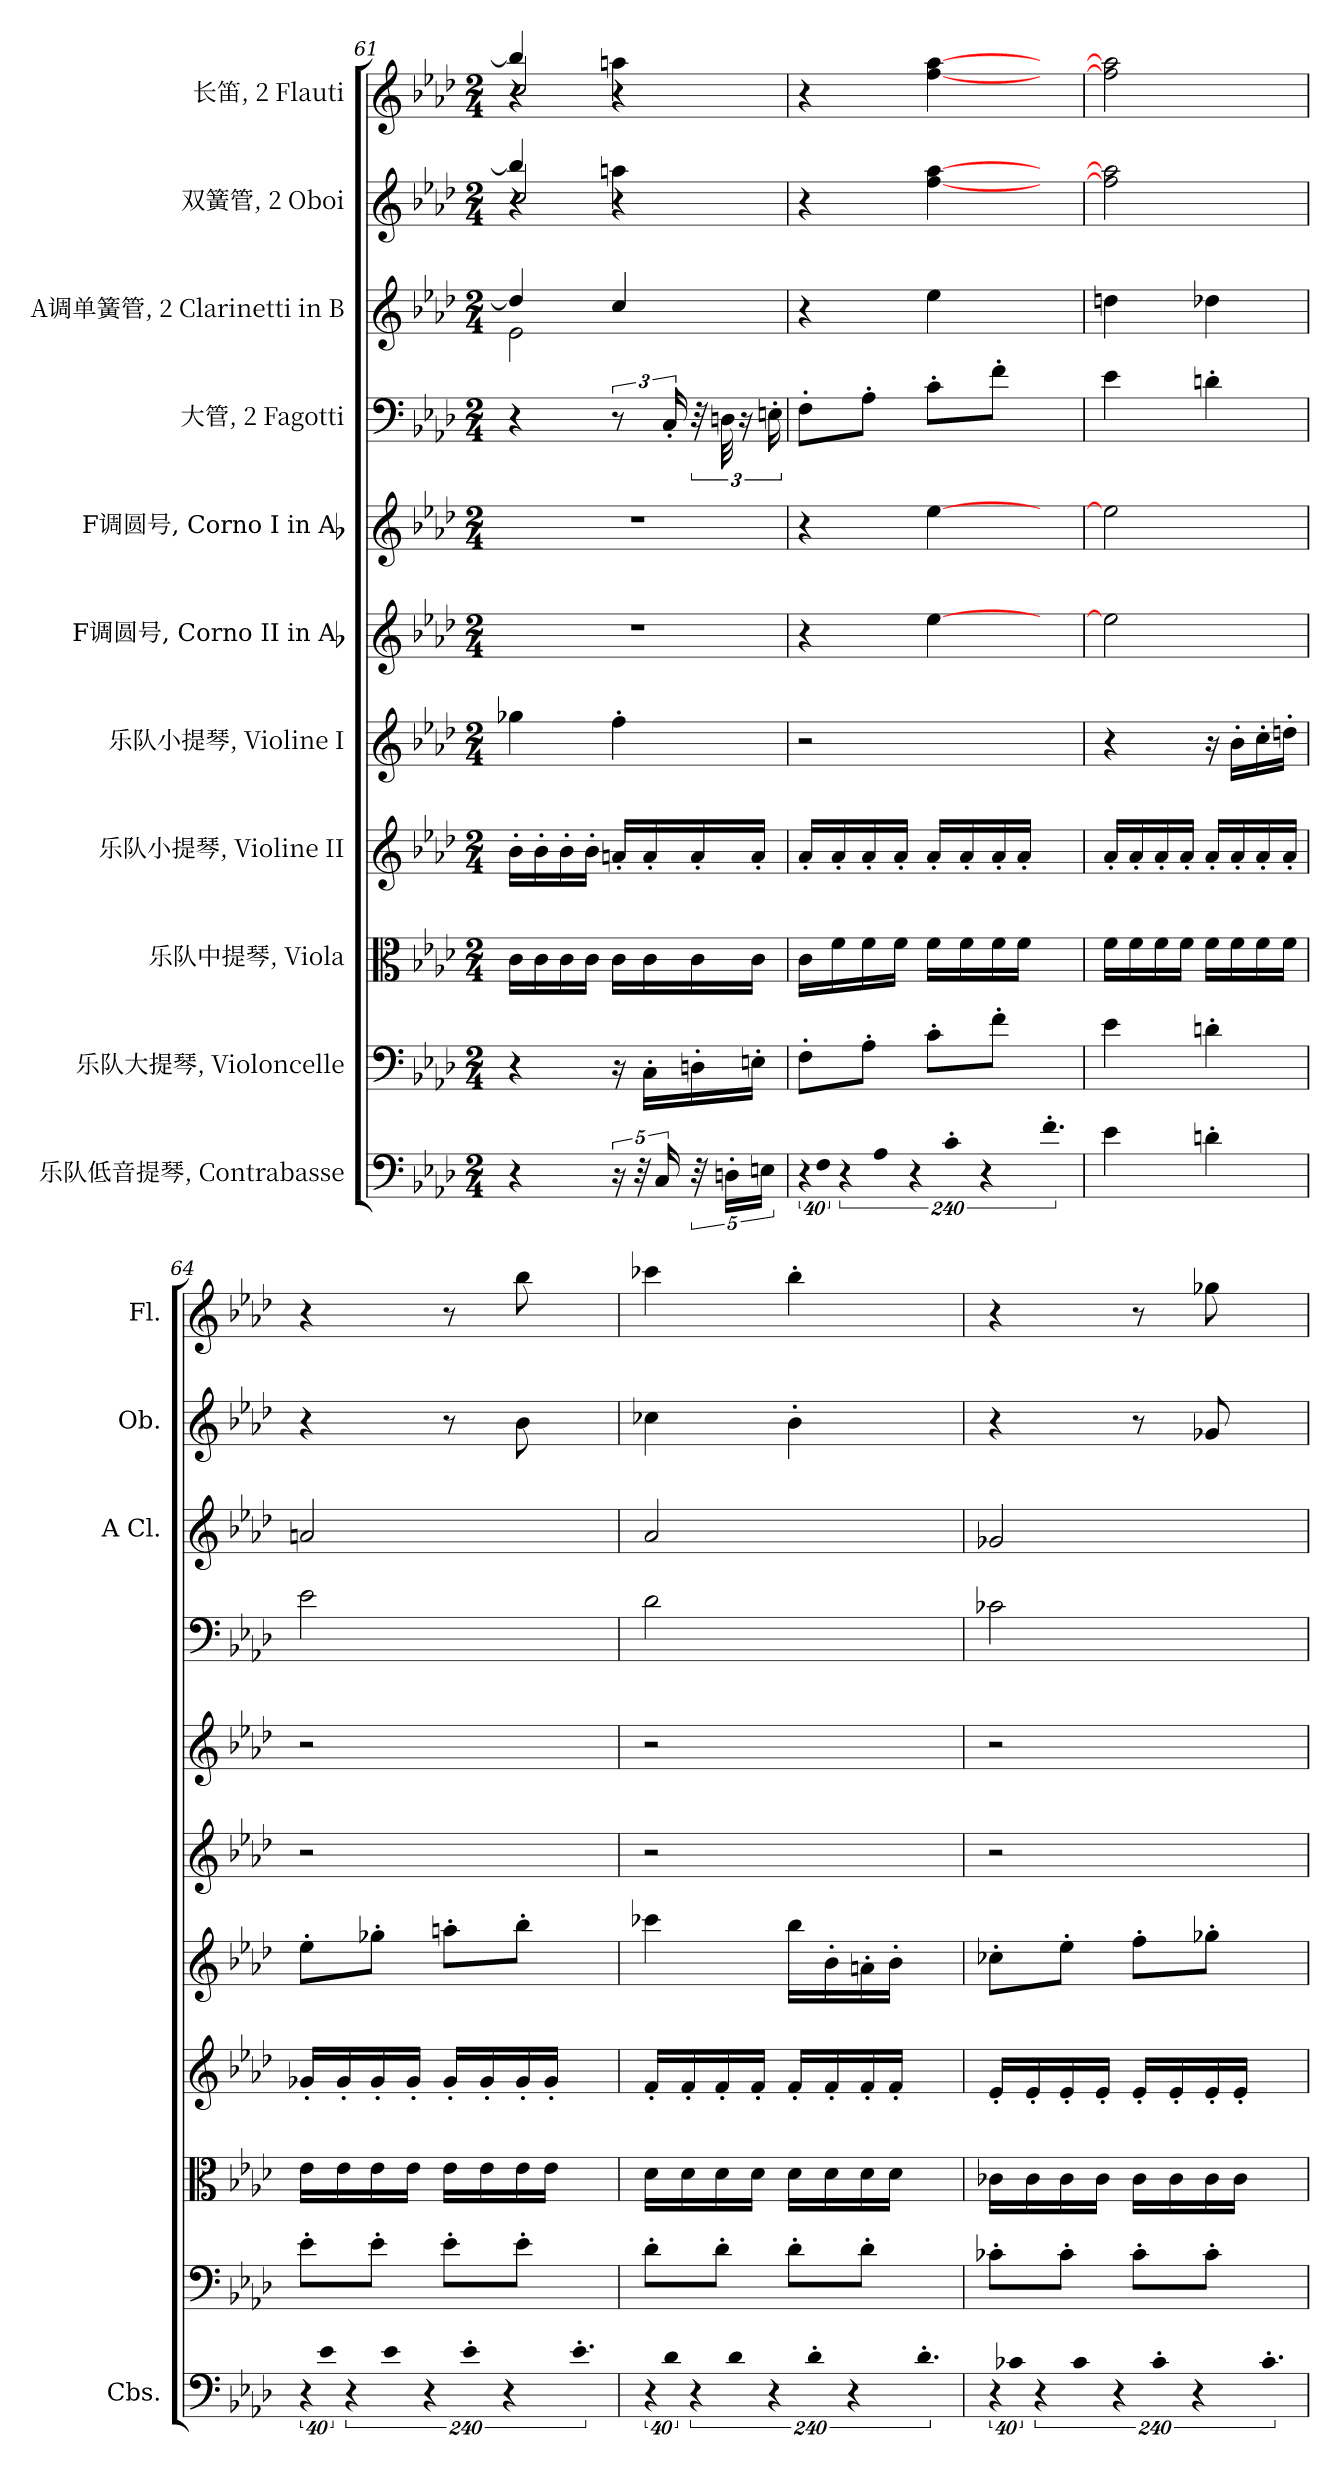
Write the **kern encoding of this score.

**kern	**kern	**kern	**kern	**kern	**kern	**kern	**kern	**kern	**kern	**kern
*part11	*part10	*part9	*part8	*part7	*part6	*part5	*part4	*part3	*part2	*part1
*staff11	*staff10	*staff9	*staff8	*staff7	*staff6	*staff5	*staff4	*staff3	*staff2	*staff1
*I"乐队低音提琴, Contrabasse	*I"乐队大提琴, Violoncelle	*I"乐队中提琴, Viola	*I"乐队小提琴, Violine II	*I"乐队小提琴, Violine I	*I"F调圆号, Corno II in Ab	*I"F调圆号, Corno I in Ab	*I"大管, 2 Fagotti	*I"A调单簧管, 2 Clarinetti in B	*I"双簧管, 2 Oboi	*I"长笛, 2 Flauti
*I'Cbs.	*	*	*	*	*	*	*	*I'A Cl.	*I'Ob.	*I'Fl.
*clefF4	*clefF4	*clefC3	*clefG2	*clefG2	*clefG2	*clefG2	*clefF4	*clefG2	*clefG2	*clefG2
*ITrd7c12	*	*	*	*	*ITrd4c7	*ITrd4c7	*	*ITrd2c3	*	*
*k[b-e-a-d-]	*k[b-e-a-d-]	*k[b-e-a-d-]	*k[b-e-a-d-]	*k[b-e-a-d-]	*k[b-e-a-d-g-]	*k[b-e-a-d-g-]	*k[b-e-a-d-]	*k[b-]	*k[b-e-a-d-]	*k[b-e-a-d-]
*M2/4	*M2/4	*M2/4	*M2/4	*M2/4	*M2/4	*M2/4	*M2/4	*M2/4	*M2/4	*M2/4
*MM61	*MM61	*MM61	*MM61	*MM61	*MM61	*MM61	*MM61	*MM61	*MM61	*MM61
=61	=61	=61	=61	=61	=61	=61	=61	=61	=61	=61
*	*	*	*	*	*	*	*	*^	*^	*^
*	*	*	*	*	*	*	*	*	*	*	*^	*	*^
4r	4r	16c\LL	16b-'\LL	4gg-X\	2r	2r	4r	4b-/]	2c\	4bb-/]	4r	2cc/	4bb-/]	4r	2cc/
.	.	16c\	16b-'\	.	.	.	.	.	.	.	.	.	.	.	.
.	.	16c\	16b-'\	.	.	.	.	.	.	.	.	.	.	.	.
.	.	16c\JJ	16b-'\JJ	.	.	.	.	.	.	.	.	.	.	.	.
*	*	*	*	*	*	*	*	*	*	*	*	*	*MM65	*	*
20r	16r	16c\LL	16an'/LL	4ff'\	.	.	12r	4a/	.	4r	4aan\	.	4r	4aan\	.
40r	.	.	.	.	.	.	.	.	.	.	.	.	.	.	.
.	16C'\LL	16c\	16a'/	.	.	.	.	.	.	.	.	.	.	.	.
20CC/	.	.	.	.	.	.	.	.	.	.	.	.	.	.	.
.	.	.	.	.	.	.	24C'/	.	.	.	.	.	.	.	.
40r	16Dn'\	16c\	16a'/	.	.	.	48r	.	.	.	.	.	.	.	.
.	.	.	.	.	.	.	48Dn\	.	.	.	.	.	.	.	.
20DDn'\LL	.	.	.	.	.	.	.	.	.	.	.	.	.	.	.
.	.	.	.	.	.	.	24r	.	.	.	.	.	.	.	.
.	16En'\JJ	16c\JJ	16a'/JJ	.	.	.	.	.	.	.	.	.	.	.	.
20EEn\JJ	.	.	.	.	.	.	.	.	.	.	.	.	.	.	.
.	.	.	.	.	.	.	24En'\	.	.	.	.	.	.	.	.
*	*	*	*	*	*	*	*	*v	*v	*	*	*	*v	*v	*v
*	*	*	*	*	*	*	*	*	*v	*v	*v	*
!!LO:PB:g=z
=62	=62	=62	=62	=62	=62	=62	=62	=62	=62	=62
*	*	*	*	*	*	*	*	*	*	*MM61
!LO:N:vis=32	!	!	!	!	!	!	!	!	!	!
640%23r	8F'\L	16c\LL	16a-'/LL	2r	4r	4r	8F'\L	4r	4r	4r
!LO:N:vis=32	!	!	!	!	!	!	!	!	!	!
640%23FF\	.	.	.	.	.	.	.	.	.	.
.	.	16f\	16a-'/	.	.	.	.	.	.	.
!LO:N:vis=16	!	!	!	!	!	!	!	!	!	!
1920%137r	.	.	.	.	.	.	.	.	.	.
.	8A-'\J	16f\	16a-'/	.	.	.	8A-'\J	.	.	.
!LO:N:vis=16	!	!	!	!	!	!	!	!	!	!
1920%137AA-\	.	.	.	.	.	.	.	.	.	.
.	.	16f\JJ	16a-'/JJ	.	.	.	.	.	.	.
!LO:N:vis=16	!	!	!	!	!	!	!	!	!	!
1920%137r	.	.	.	.	.	.	.	.	.	.
*	*	*	*	*	*	*	*	*	*	*MM65
.	8c'\L	16f\LL	16a-'/LL	.	[4a-\	[4a-\	8c'\L	4cc\	[4ff\ [4aa-\	[4ff\ [4aa-\
!LO:N:vis=16	!	!	!	!	!	!	!	!	!	!
1920%137C'\	.	.	.	.	.	.	.	.	.	.
.	.	16f\	16a-'/	.	.	.	.	.	.	.
!LO:N:vis=32	!	!	!	!	!	!	!	!	!	!
640%23r	.	.	.	.	.	.	.	.	.	.
.	8f'\J	16f\	16a-'/	.	.	.	8f'\J	.	.	.
!LO:N:vis=16.	!	!	!	!	!	!	!	!	!	!
960%103F'\	.	.	.	.	.	.	.	.	.	.
.	.	16f\JJ	16a-'/JJ	.	.	.	.	.	.	.
.	1920ryy	1920ryy	1920ryy	1920ryy	1920ryy	1920ryy	1920ryy	1920ryy	1920ryy	1920ryy
=63	=63	=63	=63	=63	=63	=63	=63	=63	=63	=63
*	*	*	*	*	*	*	*	*	*	*MM61
4E-\	4e-\	16f\LL	16a-'/LL	4r	2a-\]	2a-\]	4e-\	4bn\	2ff\] 2aa-\]	2ff\] 2aa-\]
.	.	16f\	16a-'/	.	.	.	.	.	.	.
.	.	16f\	16a-'/	.	.	.	.	.	.	.
.	.	16f\JJ	16a-'/JJ	.	.	.	.	.	.	.
4Dn'\	4dn'\	16f\LL	16a-'/LL	16r	.	.	4dn'\	4b-X\	.	.
.	.	16f\	16a-'/	16b-'\LL	.	.	.	.	.	.
.	.	16f\	16a-'/	16cc'\	.	.	.	.	.	.
.	.	16f\JJ	16a-'/JJ	16ddn'\JJ	.	.	.	.	.	.
=64	=64	=64	=64	=64	=64	=64	=64	=64	=64	=64
*	*	*	*	*	*	*	*	*	*	*MM61
!LO:N:vis=32	!	!	!	!	!	!	!	!	!	!
640%23r	8e-'\L	16e-\LL	16g-X'/LL	8ee-'\L	2r	2r	2e-\	2f#X/	4r	4r
!LO:N:vis=32	!	!	!	!	!	!	!	!	!	!
640%23E-\	.	.	.	.	.	.	.	.	.	.
.	.	16e-\	16g-'/	.	.	.	.	.	.	.
!LO:N:vis=16	!	!	!	!	!	!	!	!	!	!
1920%137r	.	.	.	.	.	.	.	.	.	.
.	8e-'\J	16e-\	16g-'/	8gg-X'\J	.	.	.	.	.	.
!LO:N:vis=16	!	!	!	!	!	!	!	!	!	!
1920%137E-\	.	.	.	.	.	.	.	.	.	.
.	.	16e-\JJ	16g-'/JJ	.	.	.	.	.	.	.
!LO:N:vis=16	!	!	!	!	!	!	!	!	!	!
1920%137r	.	.	.	.	.	.	.	.	.	.
*	*	*	*	*	*	*	*	*	*	*MM65
.	8e-'\L	16e-\LL	16g-'/LL	8aan'\L	.	.	.	.	8r	8r
!LO:N:vis=16	!	!	!	!	!	!	!	!	!	!
1920%137E-'\	.	.	.	.	.	.	.	.	.	.
.	.	16e-\	16g-'/	.	.	.	.	.	.	.
!LO:N:vis=32	!	!	!	!	!	!	!	!	!	!
640%23r	.	.	.	.	.	.	.	.	.	.
.	8e-'\J	16e-\	16g-'/	8bb-'\J	.	.	.	.	8b-\	8bb-\
!LO:N:vis=16.	!	!	!	!	!	!	!	!	!	!
960%103E-'\	.	.	.	.	.	.	.	.	.	.
.	.	16e-\JJ	16g-'/JJ	.	.	.	.	.	.	.
.	1920ryy	1920ryy	1920ryy	1920ryy	1920ryy	1920ryy	1920ryy	1920ryy	1920ryy	1920ryy
=65	=65	=65	=65	=65	=65	=65	=65	=65	=65	=65
*	*	*	*	*	*	*	*	*	*	*MM61
!LO:N:vis=32	!	!	!	!	!	!	!	!	!	!
640%23r	8d-'\L	16d-\LL	16f'/LL	4ccc-X\	2r	2r	2d-\	2f/	4cc-X\	4ccc-X\
!LO:N:vis=32	!	!	!	!	!	!	!	!	!	!
640%23D-\	.	.	.	.	.	.	.	.	.	.
.	.	16d-\	16f'/	.	.	.	.	.	.	.
!LO:N:vis=16	!	!	!	!	!	!	!	!	!	!
1920%137r	.	.	.	.	.	.	.	.	.	.
.	8d-'\J	16d-\	16f'/	.	.	.	.	.	.	.
!LO:N:vis=16	!	!	!	!	!	!	!	!	!	!
1920%137D-\	.	.	.	.	.	.	.	.	.	.
.	.	16d-\JJ	16f'/JJ	.	.	.	.	.	.	.
!LO:N:vis=16	!	!	!	!	!	!	!	!	!	!
1920%137r	.	.	.	.	.	.	.	.	.	.
*	*	*	*	*	*	*	*	*	*	*MM65
.	8d-'\L	16d-\LL	16f'/LL	16bb-\LL	.	.	.	.	4b-'\	4bb-'\
!LO:N:vis=16	!	!	!	!	!	!	!	!	!	!
1920%137D-'\	.	.	.	.	.	.	.	.	.	.
.	.	16d-\	16f'/	16b-'\	.	.	.	.	.	.
!LO:N:vis=32	!	!	!	!	!	!	!	!	!	!
640%23r	.	.	.	.	.	.	.	.	.	.
.	8d-'\J	16d-\	16f'/	16an'\	.	.	.	.	.	.
!LO:N:vis=16.	!	!	!	!	!	!	!	!	!	!
960%103D-'\	.	.	.	.	.	.	.	.	.	.
.	.	16d-\JJ	16f'/JJ	16b-'\JJ	.	.	.	.	.	.
.	1920ryy	1920ryy	1920ryy	1920ryy	1920ryy	1920ryy	1920ryy	1920ryy	1920ryy	1920ryy
!!LO:PB:g=z
=66	=66	=66	=66	=66	=66	=66	=66	=66	=66	=66
*	*	*	*	*	*	*	*	*	*	*MM61
!LO:N:vis=32	!	!	!	!	!	!	!	!	!	!
640%23r	8c-X'\L	16c-X\LL	16e-'/LL	8cc-X'\L	2r	2r	2c-X\	2e-X/	4r	4r
!LO:N:vis=32	!	!	!	!	!	!	!	!	!	!
640%23C-X\	.	.	.	.	.	.	.	.	.	.
.	.	16c-\	16e-'/	.	.	.	.	.	.	.
!LO:N:vis=16	!	!	!	!	!	!	!	!	!	!
1920%137r	.	.	.	.	.	.	.	.	.	.
.	8c-'\J	16c-\	16e-'/	8ee-'\J	.	.	.	.	.	.
!LO:N:vis=16	!	!	!	!	!	!	!	!	!	!
1920%137C-\	.	.	.	.	.	.	.	.	.	.
.	.	16c-\JJ	16e-'/JJ	.	.	.	.	.	.	.
!LO:N:vis=16	!	!	!	!	!	!	!	!	!	!
1920%137r	.	.	.	.	.	.	.	.	.	.
*	*	*	*	*	*	*	*	*	*	*MM65
.	8c-'\L	16c-\LL	16e-'/LL	8ff'\L	.	.	.	.	8r	8r
!LO:N:vis=16	!	!	!	!	!	!	!	!	!	!
1920%137C-'\	.	.	.	.	.	.	.	.	.	.
.	.	16c-\	16e-'/	.	.	.	.	.	.	.
!LO:N:vis=32	!	!	!	!	!	!	!	!	!	!
640%23r	.	.	.	.	.	.	.	.	.	.
.	8c-'\J	16c-\	16e-'/	8gg-X'\J	.	.	.	.	8g-X/	8gg-X\
!LO:N:vis=16.	!	!	!	!	!	!	!	!	!	!
960%103C-'\	.	.	.	.	.	.	.	.	.	.
.	.	16c-\JJ	16e-'/JJ	.	.	.	.	.	.	.
.	1920ryy	1920ryy	1920ryy	1920ryy	1920ryy	1920ryy	1920ryy	1920ryy	1920ryy	1920ryy
=	=	=	=	=	=	=	=	=	=	=
*-	*-	*-	*-	*-	*-	*-	*-	*-	*-	*-
